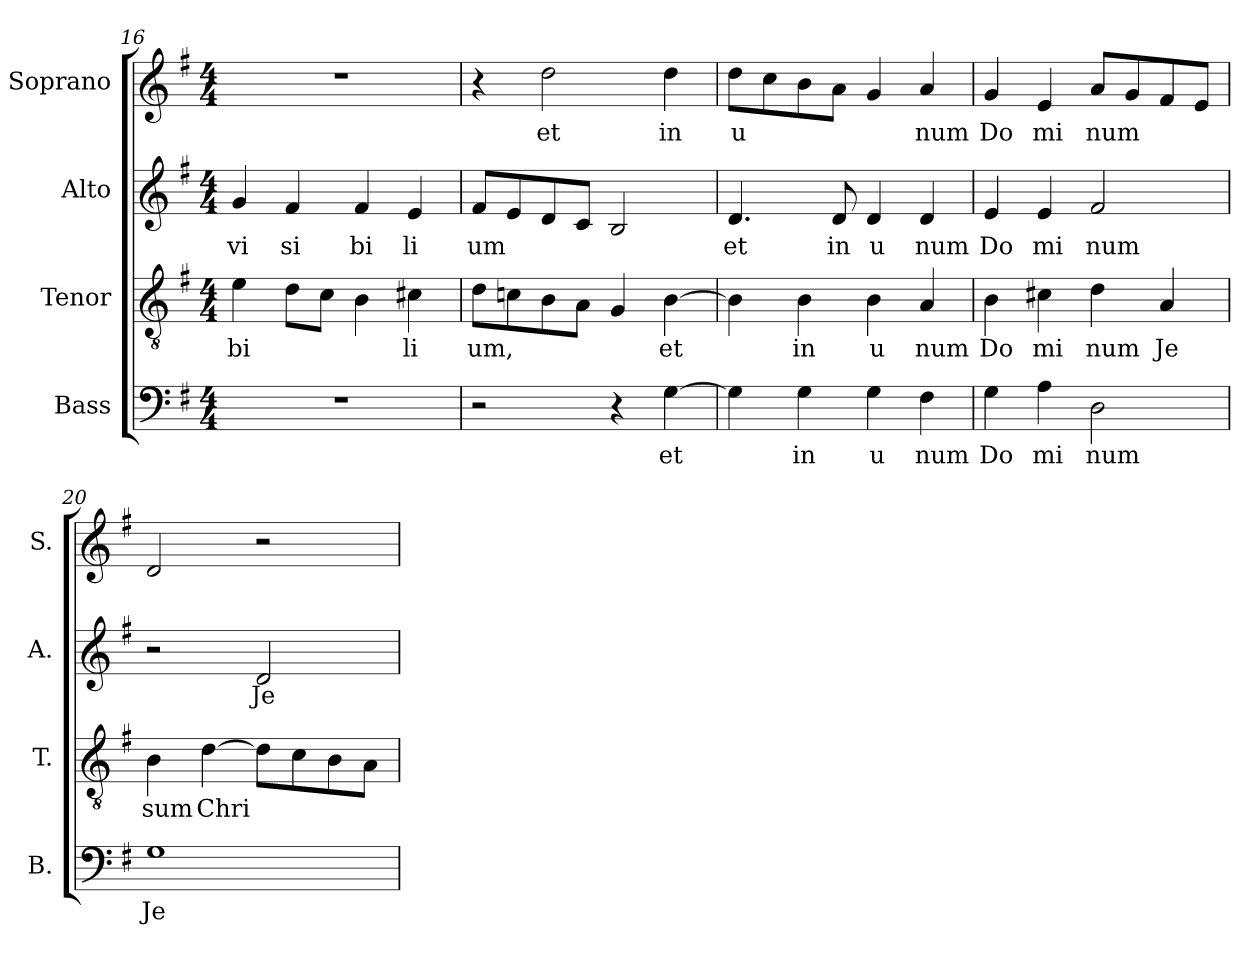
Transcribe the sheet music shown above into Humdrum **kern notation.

**kern	**text	**kern	**text	**kern	**text	**kern	**text
*part4	*part4	*part3	*part3	*part2	*part2	*part1	*part1
*staff4	*staff4	*staff3	*staff3	*staff2	*staff2	*staff1	*staff1
*I"Bass	*	*I"Tenor	*	*I"Alto	*	*I"Soprano	*
*I'B.	*	*I'T.	*	*I'A.	*	*I'S.	*
*clefF4	*	*clefGv2	*	*clefG2	*	*clefG2	*
*	*	*ITrd7c12	*	*	*	*	*
*k[f#]	*	*k[f#]	*	*k[f#]	*	*k[f#]	*
*G:	*	*G:	*	*G:	*	*G:	*
*M4/4	*	*M4/4	*	*M4/4	*	*M4/4	*
=16	=16	=16	=16	=16	=16	=16	=16
!	!	!	!LO:LY:b:color=#000000	!	!	!	!
!	!	!	!	!	!LO:LY:b:color=#000000	!	!
1r	.	4Ei\	bi	4gi/	vi	1r	.
!	!	!	!	!	!LO:LY:b:color=#000000	!	!
.	.	8Di\L	.	4f#i/	si	.	.
.	.	8Ci\J	.	.	.	.	.
!	!	!	!	!	!LO:LY:b:color=#000000	!	!
.	.	4BBi\	.	4f#i/	bi	.	.
!	!	!	!LO:LY:b:color=#000000	!	!	!	!
!	!	!	!	!	!LO:LY:b:color=#000000	!	!
.	.	4C#Xi\	li	4ei/	li	.	.
=17	=17	=17	=17	=17	=17	=17	=17
!	!	!	!LO:LY:b:color=#000000	!	!	!	!
!	!	!	!	!	!LO:LY:b:color=#000000	!	!
2r	.	8Di\L	um,	8f#i/L	um	4r	.
.	.	8Cni\	.	8ei/	.	.	.
!	!	!	!	!	!	!	!LO:LY:b:color=#000000
.	.	8BBi\	.	8di/	.	2ddi\	et
.	.	8AAi\J	.	8ci/J	.	.	.
4r	.	4GGi/	.	2Bi/	.	.	.
!	!LO:LY:b:color=#000000	!	!	!	!	!	!
!	!	!	!LO:LY:b:color=#000000	!	!	!	!
!	!	!	!	!	!	!	!LO:LY:b:color=#000000
[4Gi\	et	[4BBi\	et	.	.	4ddi\	in
=18	=18	=18	=18	=18	=18	=18	=18
!	!	!	!	!	!LO:LY:b:color=#000000	!	!
!	!	!	!	!	!	!	!LO:LY:b:color=#000000
4Gi\]	.	4BBi\]	.	4.di/	et	8ddi\L	u
.	.	.	.	.	.	8cci\	.
!	!LO:LY:b:color=#000000	!	!	!	!	!	!
!	!	!	!LO:LY:b:color=#000000	!	!	!	!
4Gi\	in	4BBi\	in	.	.	8bi\	.
!	!	!	!	!	!LO:LY:b:color=#000000	!	!
.	.	.	.	8di/	in	8ai\J	.
!	!LO:LY:b:color=#000000	!	!	!	!	!	!
!	!	!	!LO:LY:b:color=#000000	!	!	!	!
!	!	!	!	!	!LO:LY:b:color=#000000	!	!
4Gi\	u	4BBi\	u	4di/	u	4gi/	.
!	!LO:LY:b:color=#000000	!	!	!	!	!	!
!	!	!	!LO:LY:b:color=#000000	!	!	!	!
!	!	!	!	!	!LO:LY:b:color=#000000	!	!
!	!	!	!	!	!	!	!LO:LY:b:color=#000000
4F#i\	num	4AAi/	num	4di/	num	4ai/	num
!!LO:PB:g=z
=19	=19	=19	=19	=19	=19	=19	=19
!	!LO:LY:b:color=#000000	!	!	!	!	!	!
!	!	!	!LO:LY:b:color=#000000	!	!	!	!
!	!	!	!	!	!LO:LY:b:color=#000000	!	!
!	!	!	!	!	!	!	!LO:LY:b:color=#000000
4Gi\	Do	4BBi\	Do	4ei/	Do	4gi/	Do
!	!LO:LY:b:color=#000000	!	!	!	!	!	!
!	!	!	!LO:LY:b:color=#000000	!	!	!	!
!	!	!	!	!	!LO:LY:b:color=#000000	!	!
!	!	!	!	!	!	!	!LO:LY:b:color=#000000
4Ai\	mi	4C#Xi\	mi	4ei/	mi	4ei/	mi
!	!LO:LY:b:color=#000000	!	!	!	!	!	!
!	!	!	!LO:LY:b:color=#000000	!	!	!	!
!	!	!	!	!	!LO:LY:b:color=#000000	!	!
!	!	!	!	!	!	!	!LO:LY:b:color=#000000
2Di\	num	4Di\	num	2f#i/	num	8ai/L	num
.	.	.	.	.	.	8gi/	.
!	!	!	!LO:LY:b:color=#000000	!	!	!	!
.	.	4AAi/	Je	.	.	8f#i/	.
.	.	.	.	.	.	8ei/J	.
=20	=20	=20	=20	=20	=20	=20	=20
!	!LO:LY:b:color=#000000	!	!	!	!	!	!
!	!	!	!LO:LY:b:color=#000000	!	!	!	!
1Gi	Je	4BBi\	sum	2r	.	2di/	.
!	!	!	!LO:LY:b:color=#000000	!	!	!	!
.	.	[4Di\	Chri	.	.	.	.
!	!	!	!	!	!LO:LY:b:color=#000000	!	!
.	.	8Di\L]	.	2di/	Je	2r	.
.	.	8Ci\	.	.	.	.	.
.	.	8BBi\	.	.	.	.	.
.	.	8AAi\J	.	.	.	.	.
=	=	=	=	=	=	=	=
*-	*-	*-	*-	*-	*-	*-	*-
